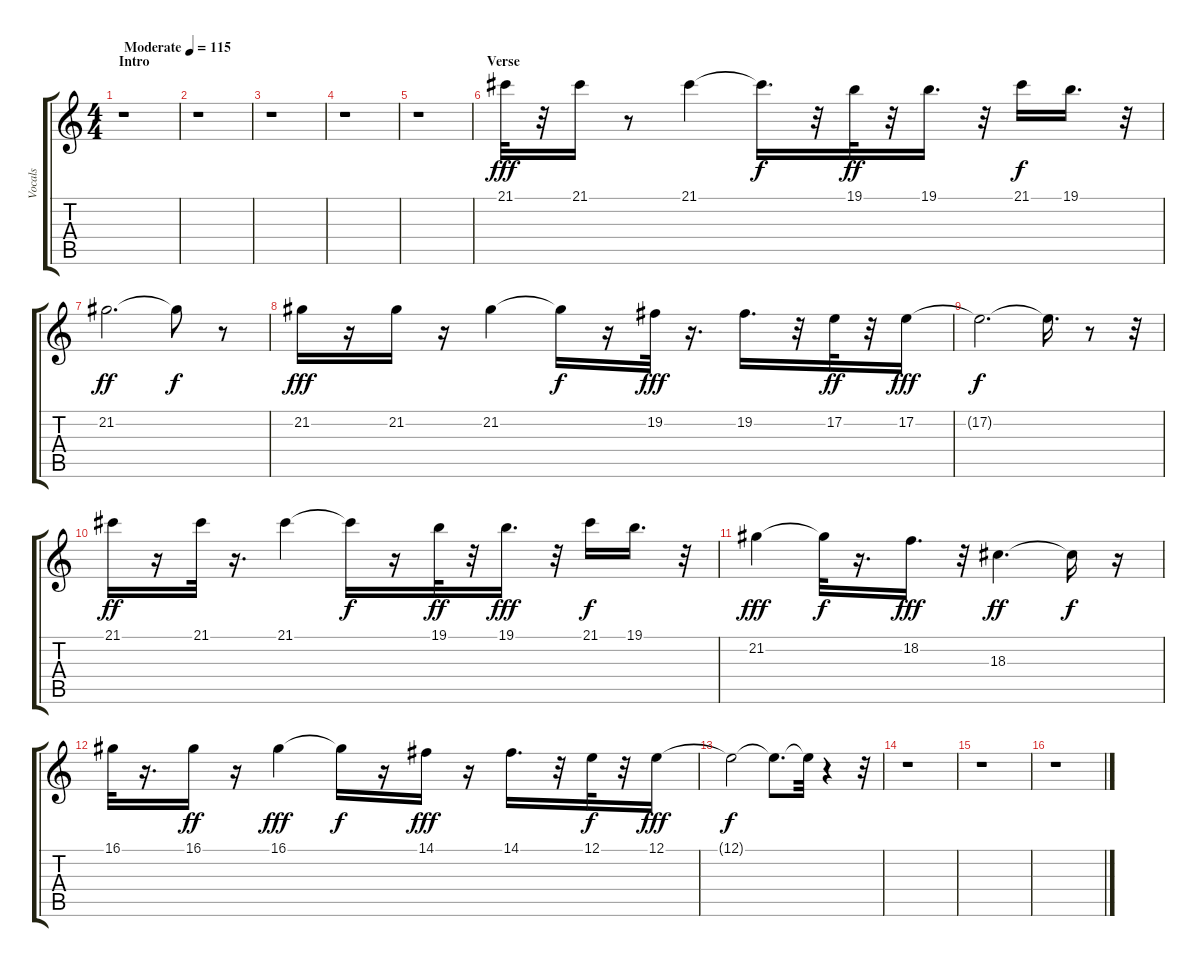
\track ("Vocals" "Vocals") {instrument flute}
\staff {score tabs}
\tuning (E4 B3 G3 D3 A2 E2) {hide}
\ts (4 4)
\section ("" "Intro")
\tempo (115 "Moderate")
\clef g2
\ks c
r.1{dy fff instrument flute} |
r.1 |
r.1 |
r.1 |
r.1 |
\section ("" "Verse")
21.1.32 r.32 21.1.16 r.8 21.1.4 21.1{t}.16{d dy f} r.32 19.1.32{dy ff} r.32 19.1.16{d} r.32 21.1.16{dy f} 19.1.16{d} r.32 |
21.2.2{d dy ff} 21.2{t}.8{dy f} r.8 |
21.2.16{dy fff} r.16 21.2.16 r.16 21.2.4 21.2{t}.16{dy f} r.16 19.2.32{dy fff} r.16{d} 19.2.16{d} r.32 17.2.32{dy ff} r.32 17.2.16{dy fff} |
17.2{t}.2{d dy f} 17.2{t}.16{d} r.8 r.32 |
21.1.16{dy ff} r.16 21.1.32 r.16{d} 21.1.4 21.1{t}.16{dy f} r.16 19.1.32{dy ff} r.32 19.1.16{d dy fff} r.32 21.1.16{dy f} 19.1.16{d} r.32 |
21.2.4{dy fff} 21.2{t}.32{dy f} r.16{d} 18.2.16{d dy fff} r.32 18.3.4{d dy ff} 18.3{t}.16{dy f} r.16 |
16.1.32 r.16{d} 16.1.16{dy ff} r.16 16.1.4{dy fff} 16.1{t}.16{dy f} r.16 14.1.16{dy fff} r.16 14.1.16{d} r.32 12.1.32{dy f} r.32 12.1.16{dy fff} |
12.1{t}.2{dy f} 12.1{t}.8{d} 12.1{t}.32 r.4 r.32 |
r.1 |
r.1 |
r.1
